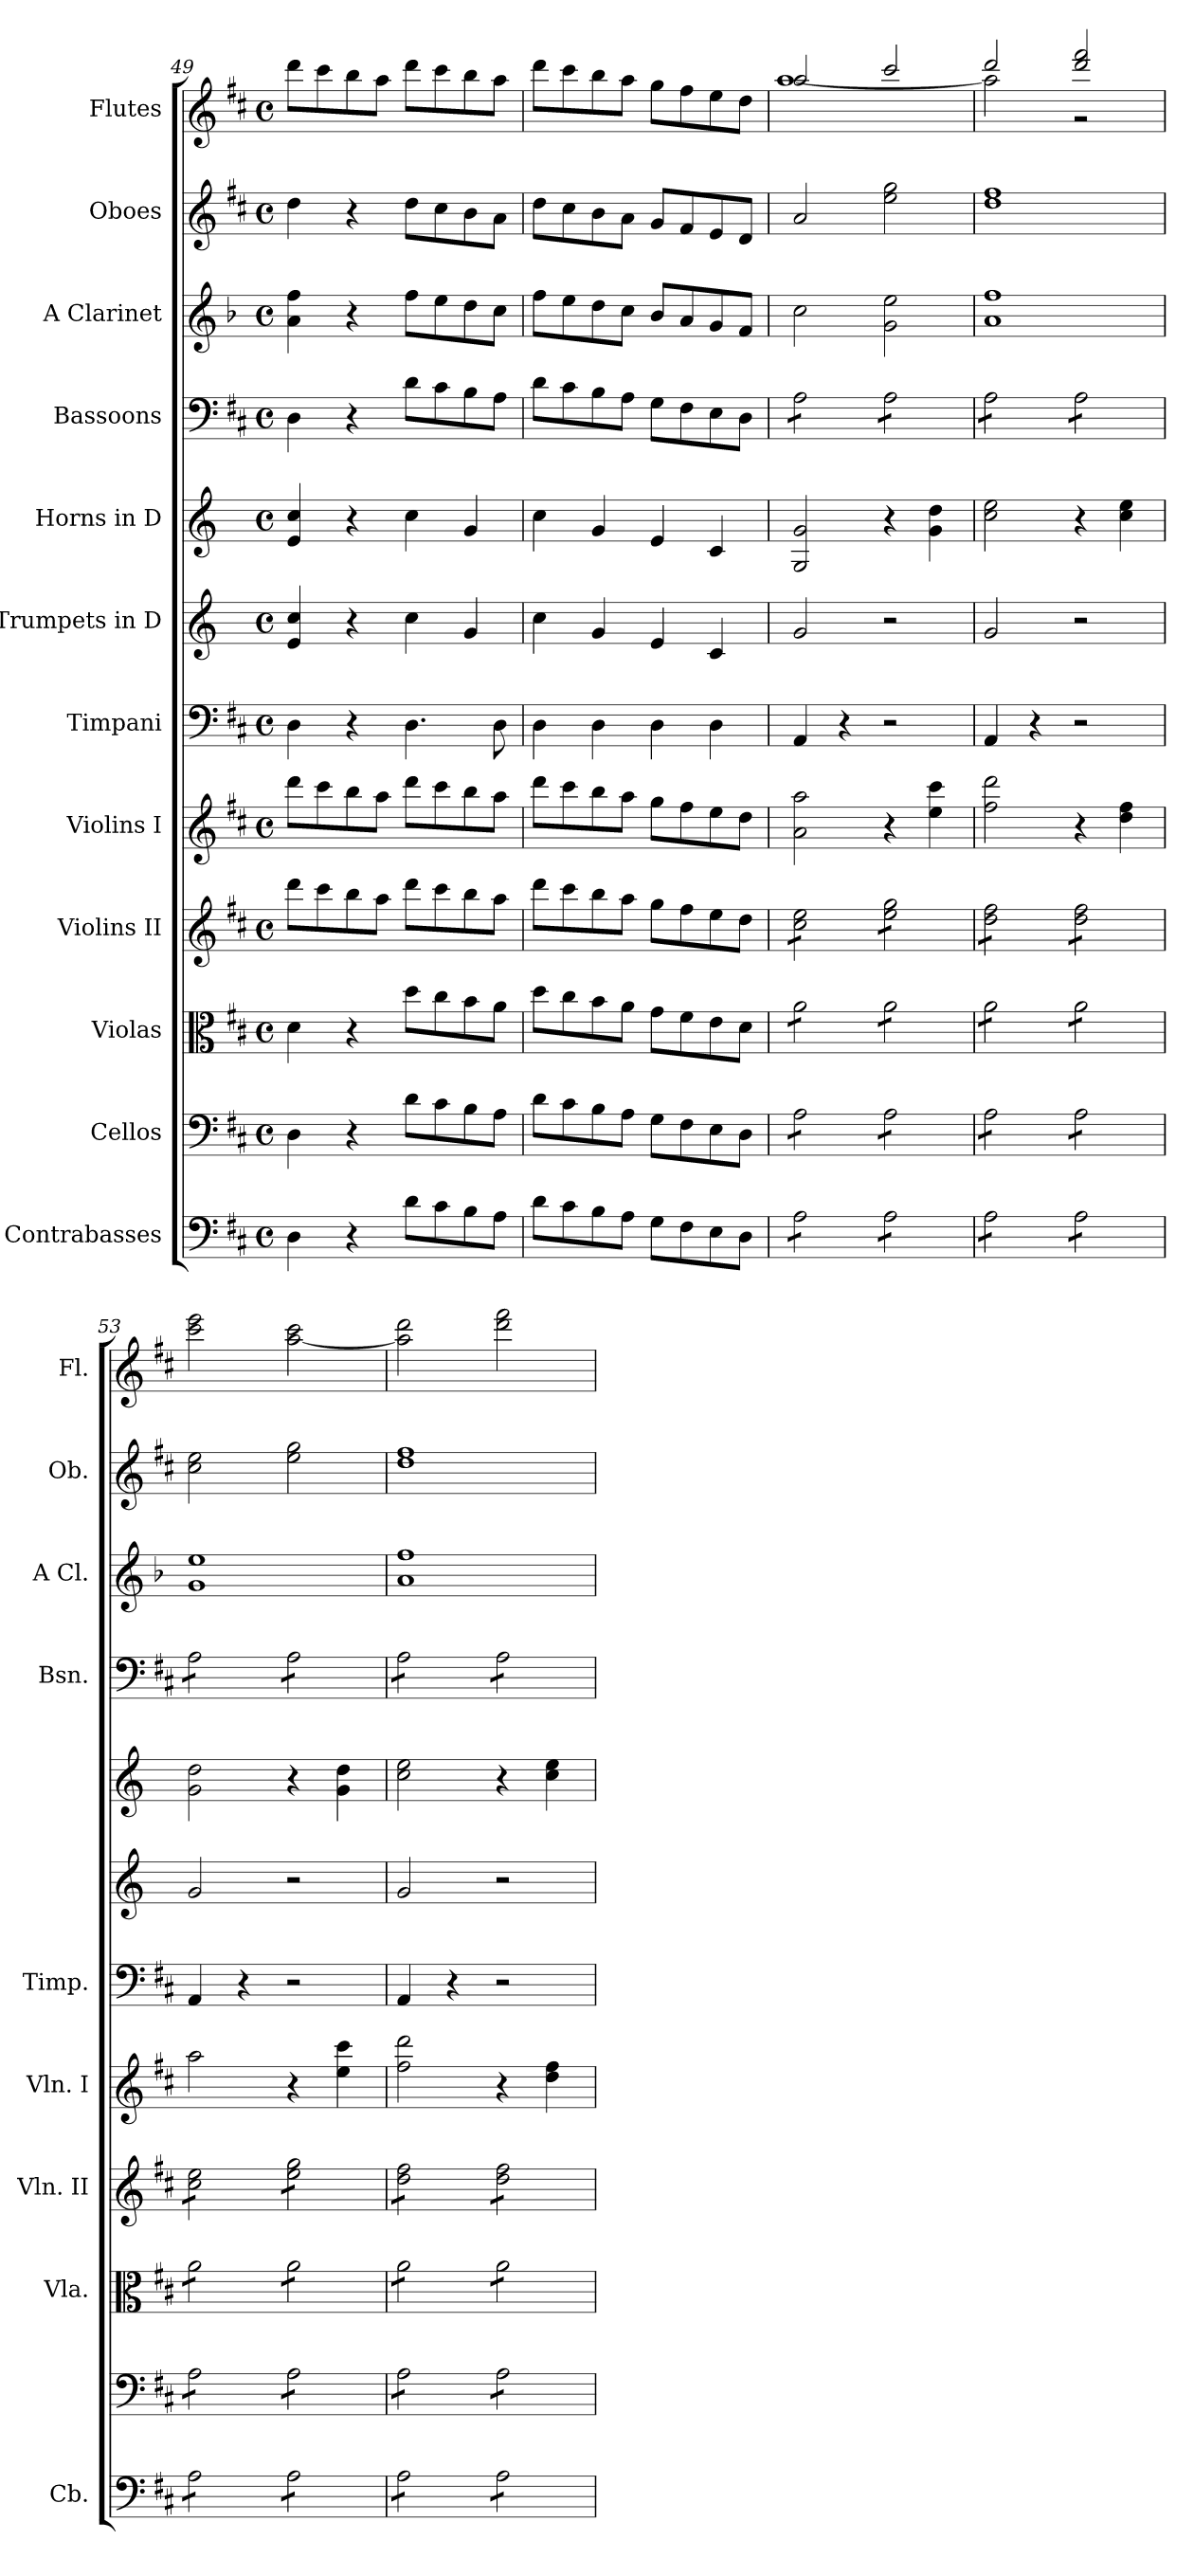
**kern	**kern	**kern	**kern	**kern	**kern	**kern	**kern	**kern	**kern	**kern	**kern
*part12	*part11	*part10	*part9	*part8	*part7	*part6	*part5	*part4	*part3	*part2	*part1
*staff12	*staff11	*staff10	*staff9	*staff8	*staff7	*staff6	*staff5	*staff4	*staff3	*staff2	*staff1
*I"Contrabasses	*I"Cellos	*I"Violas	*I"Violins II	*I"Violins I	*I"Timpani	*I"Trumpets in D	*I"Horns in D	*I"Bassoons	*I"A Clarinet	*I"Oboes	*I"Flutes
*I'Cb.	*	*I'Vla.	*I'Vln. II	*I'Vln. I	*I'Timp.	*	*	*I'Bsn.	*I'A Cl.	*I'Ob.	*I'Fl.
*clefF4	*clefF4	*clefC3	*clefG2	*clefG2	*clefF4	*clefG2	*clefG2	*clefF4	*clefG2	*clefG2	*clefG2
*ITrd7c12	*	*	*	*	*	*ITrd-1c-2	*ITrd6c10	*	*ITrd2c3	*	*
*k[f#c#]	*k[f#c#]	*k[f#c#]	*k[f#c#]	*k[f#c#]	*k[f#c#]	*k[f#c#]	*k[f#c#]	*k[f#c#]	*k[f#c#]	*k[f#c#]	*k[f#c#]
*M4/4	*M4/4	*M4/4	*M4/4	*M4/4	*M4/4	*M4/4	*M4/4	*M4/4	*M4/4	*M4/4	*M4/4
*met(c)	*met(c)	*met(c)	*met(c)	*met(c)	*met(c)	*met(c)	*met(c)	*met(c)	*met(c)	*met(c)	*met(c)
=49	=49	=49	=49	=49	=49	=49	=49	=49	=49	=49	=49
4DD\	4D\	4d\	8ddd\L	8ddd\L	4D\	4f#/ 4dd/	4F#/ 4d/	4D\	4f#\ 4dd\	4dd\	8ddd\L
.	.	.	8ccc#\	8ccc#\	.	.	.	.	.	.	8ccc#\
4r	4r	4r	8bb\	8bb\	4r	4r	4r	4r	4r	4r	8bb\
.	.	.	8aa\J	8aa\J	.	.	.	.	.	.	8aa\J
8D\L	8d\L	8dd\L	8ddd\L	8ddd\L	4.D\	4dd\	4d\	8d\L	8dd\L	8dd\L	8ddd\L
8C#\	8c#\	8cc#\	8ccc#\	8ccc#\	.	.	.	8c#\	8cc#\	8cc#\	8ccc#\
8BB\	8B\	8b\	8bb\	8bb\	.	4a/	4A/	8B\	8b\	8b\	8bb\
8AA\J	8A\J	8a\J	8aa\J	8aa\J	8D\	.	.	8A\J	8a\J	8a\J	8aa\J
!!LO:LB:g=z
=50	=50	=50	=50	=50	=50	=50	=50	=50	=50	=50	=50
8D\L	8d\L	8dd\L	8ddd\L	8ddd\L	4D\	4dd\	4d\	8d\L	8dd\L	8dd\L	8ddd\L
8C#\	8c#\	8cc#\	8ccc#\	8ccc#\	.	.	.	8c#\	8cc#\	8cc#\	8ccc#\
8BB\	8B\	8b\	8bb\	8bb\	4D\	4a/	4A/	8B\	8b\	8b\	8bb\
8AA\J	8A\J	8a\J	8aa\J	8aa\J	.	.	.	8A\J	8a\J	8a\J	8aa\J
8GG\L	8G\L	8g\L	8gg\L	8gg\L	4D\	4f#/	4F#/	8G\L	8g/L	8g/L	8gg\L
8FF#\	8F#\	8f#\	8ff#\	8ff#\	.	.	.	8F#\	8f#/	8f#/	8ff#\
8EE\	8E\	8e\	8ee\	8ee\	4D\	4d/	4D/	8E\	8e/	8e/	8ee\
8DD\J	8D\J	8d\J	8dd\J	8dd\J	.	.	.	8D\J	8d/J	8d/J	8dd\J
=51	=51	=51	=51	=51	=51	=51	=51	=51	=51	=51	=51
*	*	*	*	*	*	*	*	*	*	*	*^
*tremolo	*	*	*	*	*	*	*	*	*	*	*	*
*	*tremolo	*	*	*	*	*	*	*	*	*	*	*
*	*	*tremolo	*	*	*	*	*	*	*	*	*	*
*	*	*	*tremolo	*	*	*	*	*	*	*	*	*
*	*	*	*	*	*	*	*	*tremolo	*	*	*	*
8AA\L	8A\L	8a\L	8cc#\ 8ee\L	2a\ 2aa\	4AA/	2a/	2AA/ 2A/	8A\L	2a\	2a/	2aa/	[1aa
8AA\	8A\	8a\	8cc#\ 8ee\	.	.	.	.	8A\	.	.	.	.
8AA\	8A\	8a\	8cc#\ 8ee\	.	4r	.	.	8A\	.	.	.	.
8AA\J	8A\J	8a\J	8cc#\ 8ee\J	.	.	.	.	8A\J	.	.	.	.
8AA\L	8A\L	8a\L	8ee\ 8gg\L	4r	2r	2r	4r	8A\L	2e\ 2cc#\	2ee\ 2gg\	2ccc#/	.
8AA\	8A\	8a\	8ee\ 8gg\	.	.	.	.	8A\	.	.	.	.
8AA\	8A\	8a\	8ee\ 8gg\	4ee\ 4ccc#\	.	.	4A\ 4e\	8A\	.	.	.	.
8AA\J	8A\J	8a\J	8ee\ 8gg\J	.	.	.	.	8A\J	.	.	.	.
=52	=52	=52	=52	=52	=52	=52	=52	=52	=52	=52	=52	=52
8AA\L	8A\L	8a\L	8dd\ 8ff#\L	2ff#\ 2ddd\	4AA/	2a/	2d\ 2f#\	8A\L	1f# 1dd	1dd 1ff#	2ddd/	2aa\]
8AA\	8A\	8a\	8dd\ 8ff#\	.	.	.	.	8A\	.	.	.	.
8AA\	8A\	8a\	8dd\ 8ff#\	.	4r	.	.	8A\	.	.	.	.
8AA\J	8A\J	8a\J	8dd\ 8ff#\J	.	.	.	.	8A\J	.	.	.	.
8AA\L	8A\L	8a\L	8dd\ 8ff#\L	4r	2r	2r	4r	8A\L	.	.	2ddd/ 2fff#/	2r
8AA\	8A\	8a\	8dd\ 8ff#\	.	.	.	.	8A\	.	.	.	.
8AA\	8A\	8a\	8dd\ 8ff#\	4dd\ 4ff#\	.	.	4d\ 4f#\	8A\	.	.	.	.
8AA\J	8A\J	8a\J	8dd\ 8ff#\J	.	.	.	.	8A\J	.	.	.	.
*	*	*	*	*	*	*	*	*	*	*	*v	*v
=53	=53	=53	=53	=53	=53	=53	=53	=53	=53	=53	=53
8AA\L	8A\L	8a\L	8cc#\ 8ee\L	2aa\	4AA/	2a/	2A\ 2e\	8A\L	1e 1cc#	2cc#\ 2ee\	2ccc#\ 2eee\
8AA\	8A\	8a\	8cc#\ 8ee\	.	.	.	.	8A\	.	.	.
8AA\	8A\	8a\	8cc#\ 8ee\	.	4r	.	.	8A\	.	.	.
8AA\J	8A\J	8a\J	8cc#\ 8ee\J	.	.	.	.	8A\J	.	.	.
8AA\L	8A\L	8a\L	8ee\ 8gg\L	4r	2r	2r	4r	8A\L	.	2ee\ 2gg\	[2aa\ 2ccc#\
8AA\	8A\	8a\	8ee\ 8gg\	.	.	.	.	8A\	.	.	.
8AA\	8A\	8a\	8ee\ 8gg\	4ee\ 4ccc#\	.	.	4A\ 4e\	8A\	.	.	.
8AA\J	8A\J	8a\J	8ee\ 8gg\J	.	.	.	.	8A\J	.	.	.
=54	=54	=54	=54	=54	=54	=54	=54	=54	=54	=54	=54
8AA\L	8A\L	8a\L	8dd\ 8ff#\L	2ff#\ 2ddd\	4AA/	2a/	2d\ 2f#\	8A\L	1f# 1dd	1dd 1ff#	2aa\] 2ddd\
8AA\	8A\	8a\	8dd\ 8ff#\	.	.	.	.	8A\	.	.	.
8AA\	8A\	8a\	8dd\ 8ff#\	.	4r	.	.	8A\	.	.	.
8AA\J	8A\J	8a\J	8dd\ 8ff#\J	.	.	.	.	8A\J	.	.	.
8AA\L	8A\L	8a\L	8dd\ 8ff#\L	4r	2r	2r	4r	8A\L	.	.	2ddd\ 2fff#\
8AA\	8A\	8a\	8dd\ 8ff#\	.	.	.	.	8A\	.	.	.
8AA\	8A\	8a\	8dd\ 8ff#\	4dd\ 4ff#\	.	.	4d\ 4f#\	8A\	.	.	.
8AA\J	8A\J	8a\J	8dd\ 8ff#\J	.	.	.	.	8A\J	.	.	.
*	*	*	*	*	*	*	*	*Xtremolo	*	*	*
*	*	*	*Xtremolo	*	*	*	*	*	*	*	*
*	*	*Xtremolo	*	*	*	*	*	*	*	*	*
*	*Xtremolo	*	*	*	*	*	*	*	*	*	*
*Xtremolo	*	*	*	*	*	*	*	*	*	*	*
=	=	=	=	=	=	=	=	=	=	=	=
*-	*-	*-	*-	*-	*-	*-	*-	*-	*-	*-	*-
